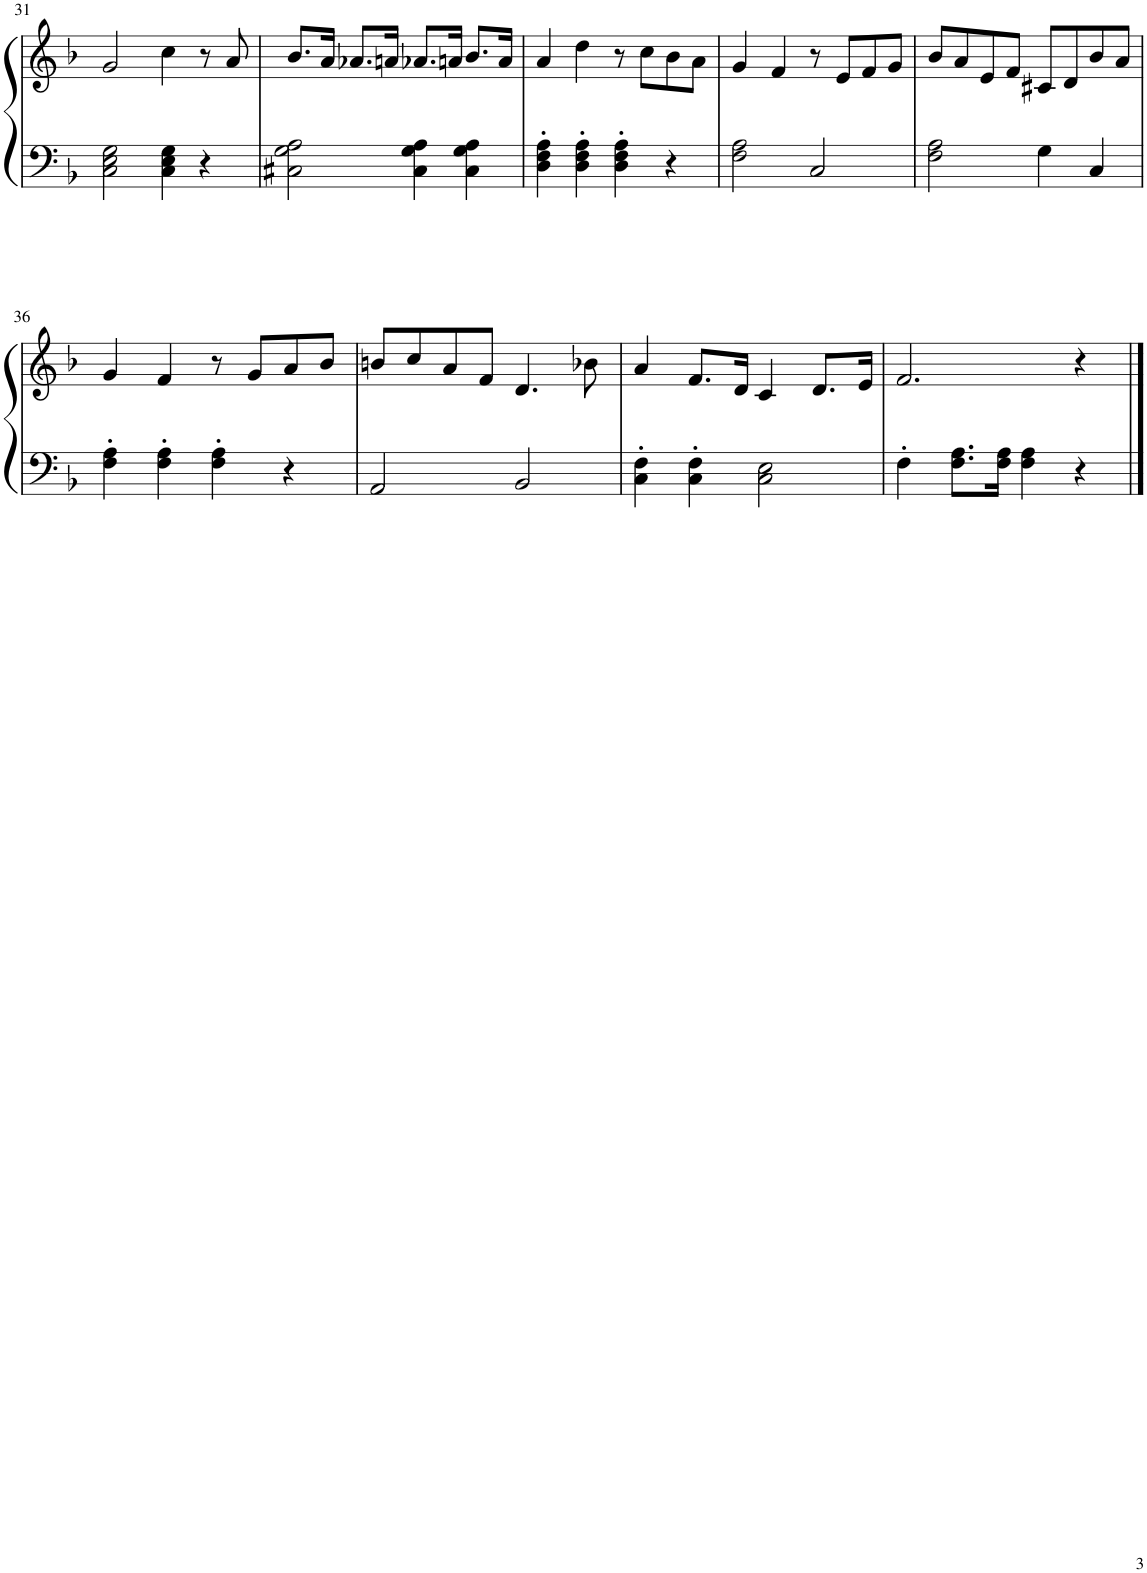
**kern	**kern
*part2	*part1
*staff2	*staff1
*I"Piano, Garriton Piano LH	*I"Piano
*I'Pno	*I'Pno
!!LO:PB:g=z
*clefF4	*clefG2
*k[b-]	*k[b-]
*M4/4	*M4/4
=31	=31
2C\ 2E\ 2G\	2g/
4C\ 4E\ 4G\	4cc\
4r	8r
.	8a/
=32	=32
2C#X\ 2G\ 2A\	8.b-/L
.	16a/Jk
.	8.a-X/L
.	16an/Jk
4C#\ 4G\ 4A\	8.a-X/L
.	16an/Jk
4C#\ 4G\ 4A\	8.b-/L
.	16a/Jk
=33	=33
4D\' 4F\' 4A\'	4a/
4D\' 4F\' 4A\'	4dd\
4D\' 4F\' 4A\'	8r
.	8cc\L
4r	8b-\
.	8a\J
=34	=34
2F\ 2A\	4g/
.	4f/
2C/	8r
.	8e/L
.	8f/
.	8g/J
=35	=35
2F\ 2A\	8b-/L
.	8a/
.	8e/
.	8f/J
4G\	8c#X/L
.	8d/
4C/	8b-/
.	8a/J
!!LO:LB:g=z
=36	=36
4F\' 4A\'	4g/
4F\' 4A\'	4f/
4F\' 4A\'	8r
.	8g/L
4r	8a/
.	8b-/J
=37	=37
2AA/	8bn/L
.	8cc/
.	8a/
.	8f/J
2BB-/	4.d/
.	8b-X\
=38	=38
4C\' 4F\'	4a/
4C\' 4F\'	8.f/L
.	16d/Jk
2C\ 2E\	4c/
.	8.d/L
.	16e/Jk
=39	=39
4F'\	2.f/
8.F\ 8.A\L	.
16F\ 16A\Jk	.
4F\ 4A\	.
4r	4r
==	==
*-	*-
